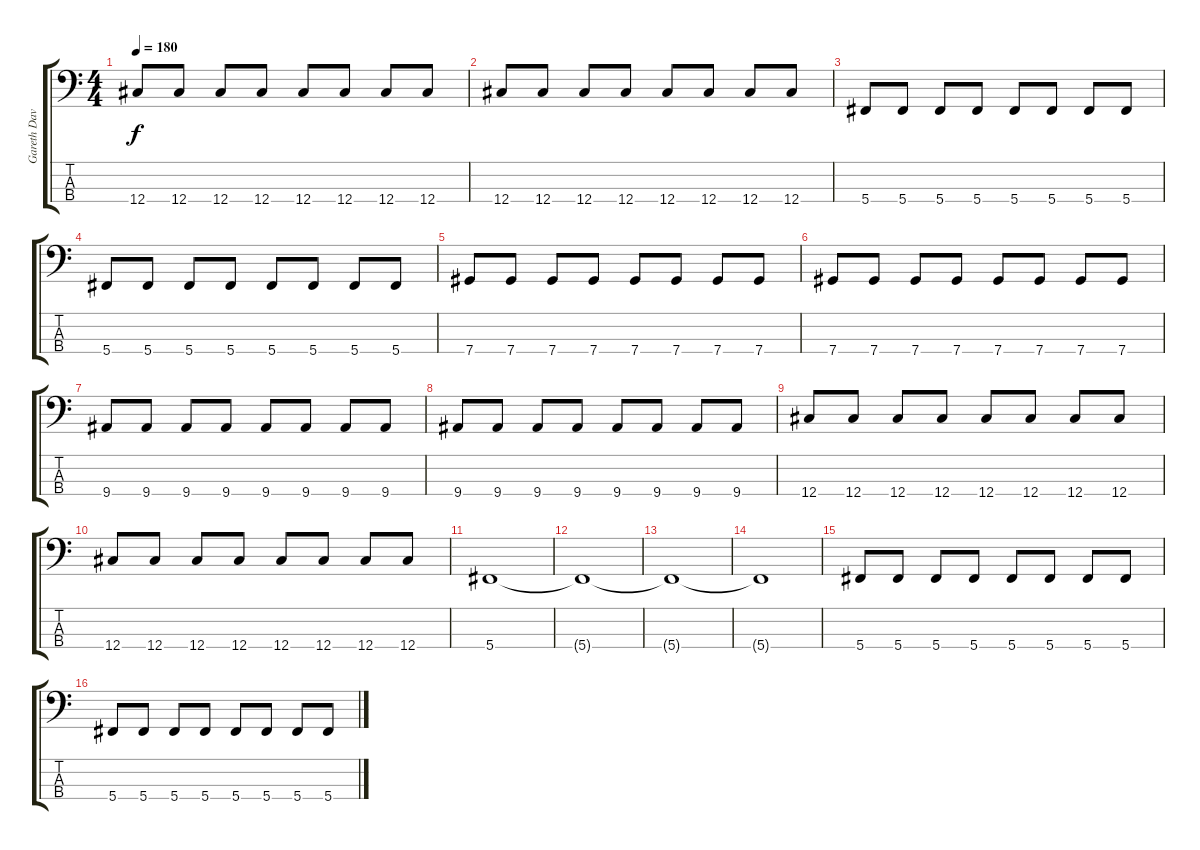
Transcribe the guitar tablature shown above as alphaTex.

\track ("Gareth Davies" "Gareth Dav") {instrument electricbasspick}
\staff {score tabs}
\tuning (Gb2 Eb2 Bb1 Db1) {hide}
\ts (4 4)
\tempo 180
\clef f4
\ks c
12.4.8{dy f} 12.4.8 12.4.8 12.4.8 12.4.8 12.4.8 12.4.8 12.4.8 |
12.4.8 12.4.8 12.4.8 12.4.8 12.4.8 12.4.8 12.4.8 12.4.8 |
5.4.8 5.4.8 5.4.8 5.4.8 5.4.8 5.4.8 5.4.8 5.4.8 |
5.4.8 5.4.8 5.4.8 5.4.8 5.4.8 5.4.8 5.4.8 5.4.8 |
7.4.8 7.4.8 7.4.8 7.4.8 7.4.8 7.4.8 7.4.8 7.4.8 |
7.4.8 7.4.8 7.4.8 7.4.8 7.4.8 7.4.8 7.4.8 7.4.8 |
9.4.8 9.4.8 9.4.8 9.4.8 9.4.8 9.4.8 9.4.8 9.4.8 |
9.4.8 9.4.8 9.4.8 9.4.8 9.4.8 9.4.8 9.4.8 9.4.8 |
12.4.8 12.4.8 12.4.8 12.4.8 12.4.8 12.4.8 12.4.8 12.4.8 |
12.4.8 12.4.8 12.4.8 12.4.8 12.4.8 12.4.8 12.4.8 12.4.8 |
5.4.1 |
5.4{t}.1 |
5.4{t}.1 |
5.4{t}.1 |
5.4.8 5.4.8 5.4.8 5.4.8 5.4.8 5.4.8 5.4.8 5.4.8 |
5.4.8 5.4.8 5.4.8 5.4.8 5.4.8 5.4.8 5.4.8 5.4.8
